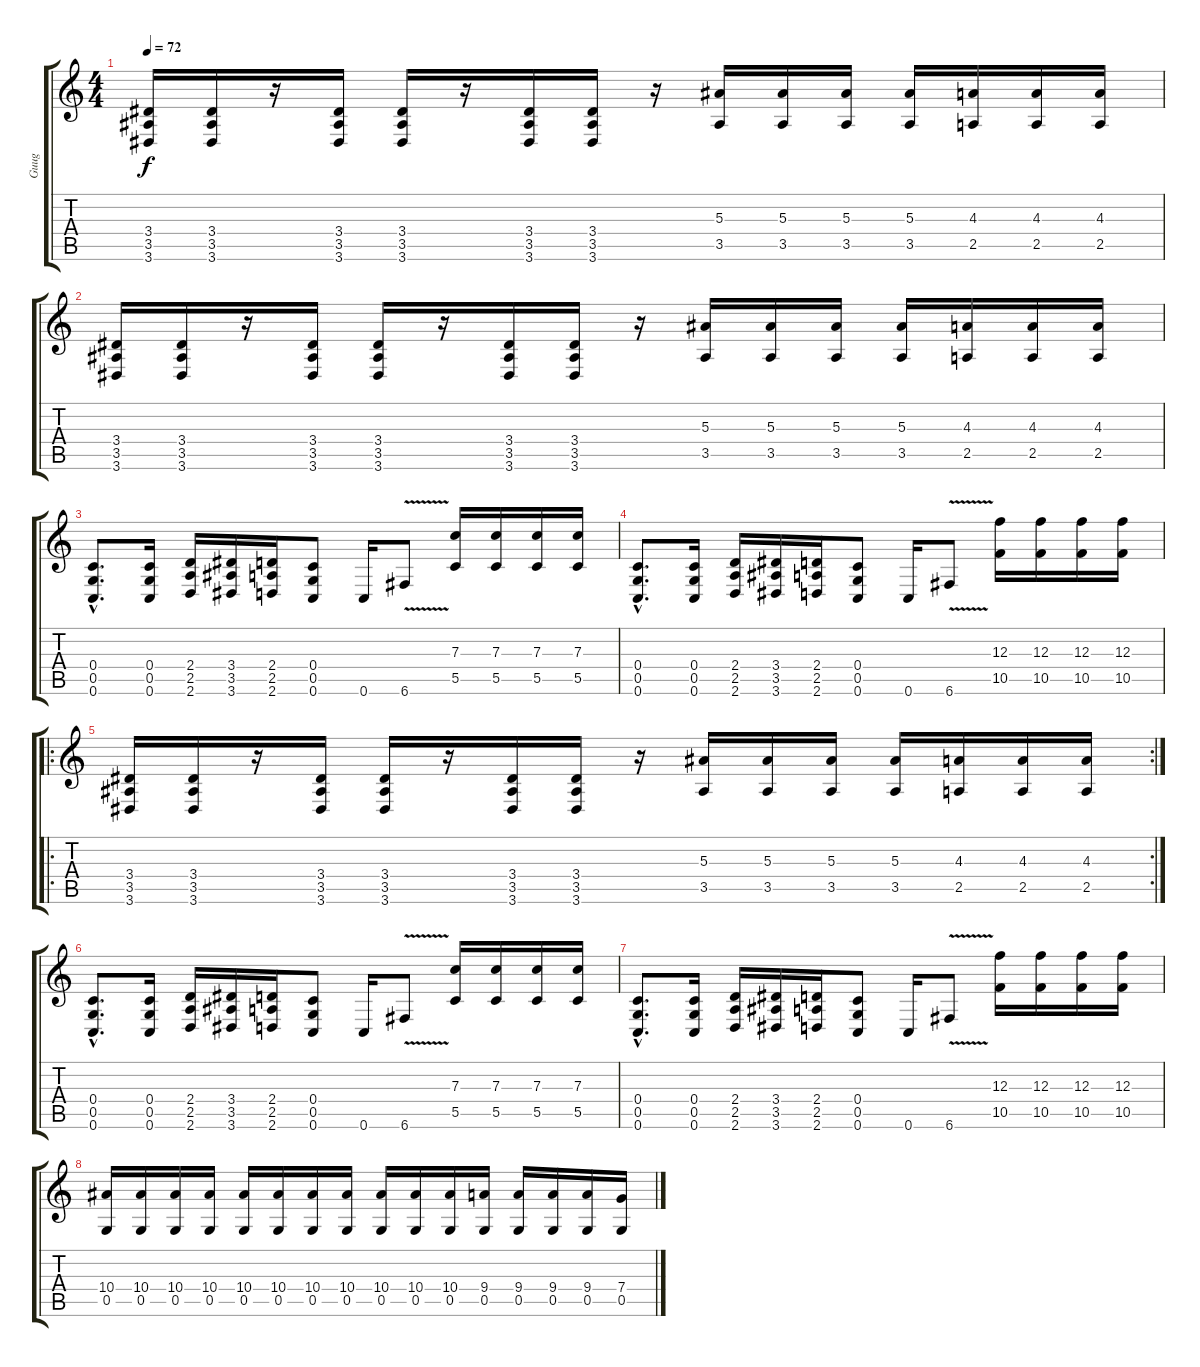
\track ("Guug" "Guug") {instrument overdrivenguitar}
\staff {score tabs}
\tuning (D4 A3 F3 C3 G2 C2) {hide}
\ts (4 4)
\tempo 72
\clef g2
\ks c
(3.4 3.5 3.6).16{dy f instrument overdrivenguitar} (3.4 3.5 3.6).16 r.16 (3.4 3.5 3.6).16 (3.4 3.5 3.6).16 r.16 (3.4 3.5 3.6).16 (3.4 3.5 3.6).16 r.16 (5.3 3.5).16 (5.3 3.5).16 (5.3 3.5).16 (5.3 3.5).16 (4.3 2.5).16 (4.3 2.5).16 (4.3 2.5).16 |
(3.4 3.5 3.6).16 (3.4 3.5 3.6).16 r.16 (3.4 3.5 3.6).16 (3.4 3.5 3.6).16 r.16 (3.4 3.5 3.6).16 (3.4 3.5 3.6).16 r.16 (5.3 3.5).16 (5.3 3.5).16 (5.3 3.5).16 (5.3 3.5).16 (4.3 2.5).16 (4.3 2.5).16 (4.3 2.5).16 |
(0.4{hac} 0.5{hac} 0.6{hac}).8{d} (0.4 0.5 0.6).16 (2.4 2.5 2.6).16 (3.4 3.5 3.6).16 (2.4 2.5 2.6).16 (0.4 0.5 0.6).8 0.6.16 6.6{v}.8 (7.3 5.5).16 (7.3 5.5).16 (7.3 5.5).16 (7.3 5.5).16 |
(0.4{hac} 0.5{hac} 0.6{hac}).8{d} (0.4 0.5 0.6).16 (2.4 2.5 2.6).16 (3.4 3.5 3.6).16 (2.4 2.5 2.6).16 (0.4 0.5 0.6).8 0.6.16 6.6{v}.8 (12.3 10.5).16 (12.3 10.5).16 (12.3 10.5).16 (12.3 10.5).16 |
\ro
\rc 2
(3.4 3.5 3.6).16 (3.4 3.5 3.6).16 r.16 (3.4 3.5 3.6).16 (3.4 3.5 3.6).16 r.16 (3.4 3.5 3.6).16 (3.4 3.5 3.6).16 r.16 (5.3 3.5).16 (5.3 3.5).16 (5.3 3.5).16 (5.3 3.5).16 (4.3 2.5).16 (4.3 2.5).16 (4.3 2.5).16 |
(0.4{hac} 0.5{hac} 0.6{hac}).8{d} (0.4 0.5 0.6).16 (2.4 2.5 2.6).16 (3.4 3.5 3.6).16 (2.4 2.5 2.6).16 (0.4 0.5 0.6).8 0.6.16 6.6{v}.8 (7.3 5.5).16 (7.3 5.5).16 (7.3 5.5).16 (7.3 5.5).16 |
(0.4{hac} 0.5{hac} 0.6{hac}).8{d} (0.4 0.5 0.6).16 (2.4 2.5 2.6).16 (3.4 3.5 3.6).16 (2.4 2.5 2.6).16 (0.4 0.5 0.6).8 0.6.16 6.6{v}.8 (12.3 10.5).16 (12.3 10.5).16 (12.3 10.5).16 (12.3 10.5).16 |
(10.4 0.5).16{instrument electricguitarclean} (10.4 0.5).16 (10.4 0.5).16 (10.4 0.5).16 (10.4 0.5).16 (10.4 0.5).16 (10.4 0.5).16 (10.4 0.5).16 (10.4 0.5).16 (10.4 0.5).16 (10.4 0.5).16 (9.4 0.5).16 (9.4 0.5).16 (9.4 0.5).16 (9.4 0.5).16 (7.4 0.5).16
